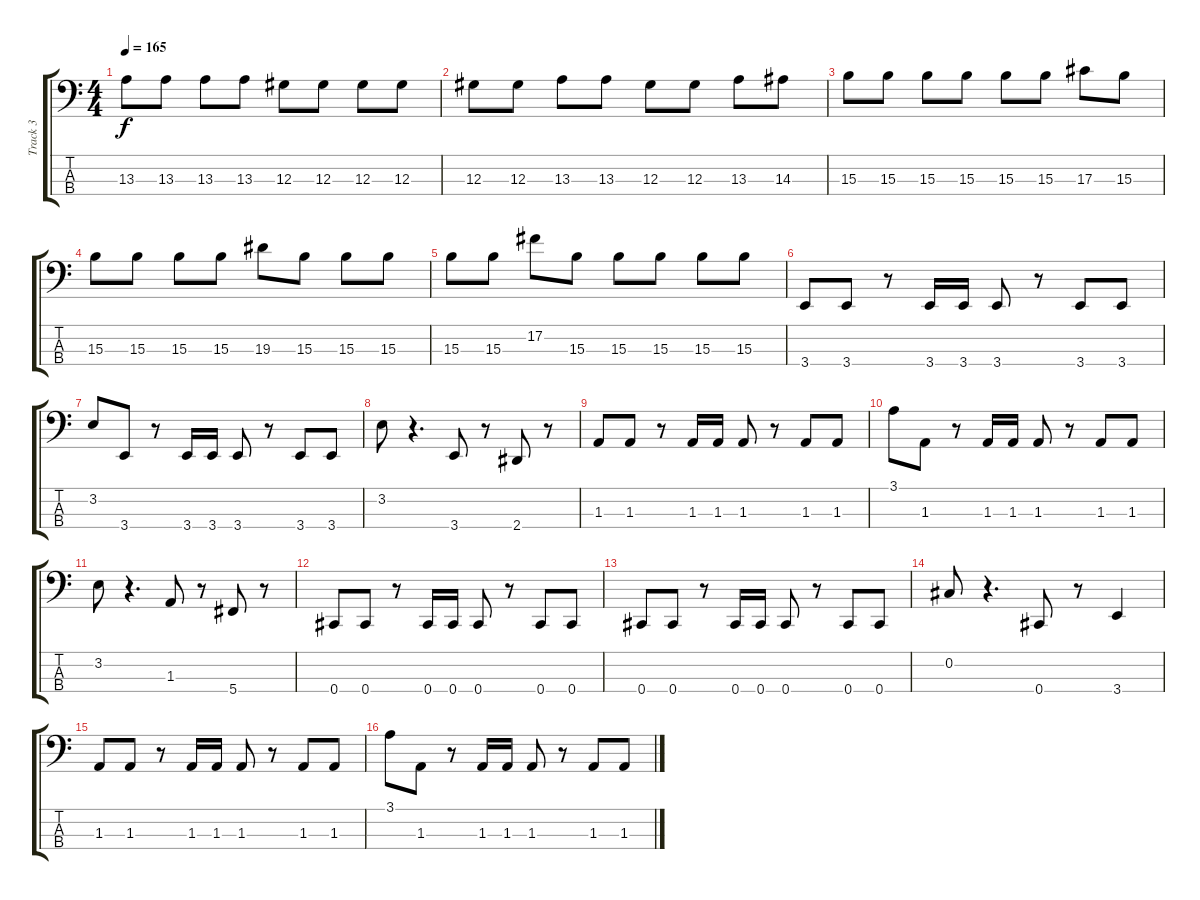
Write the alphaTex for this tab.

\track ("Track 3" "Track 3") {instrument electricbassfinger}
\staff {score tabs}
\tuning (Gb2 Db2 Ab1 Db1) {hide}
\ts (4 4)
\tempo 165
\clef f4
\ks c
13.3.8{dy f} 13.3.8 13.3.8 13.3.8 12.3.8 12.3.8 12.3.8 12.3.8 |
12.3.8 12.3.8 13.3.8 13.3.8 12.3.8 12.3.8 13.3.8 14.3.8 |
15.3.8 15.3.8 15.3.8 15.3.8 15.3.8 15.3.8 17.3.8 15.3.8 |
15.3.8 15.3.8 15.3.8 15.3.8 19.3.8 15.3.8 15.3.8 15.3.8 |
15.3.8 15.3.8 17.2.8 15.3.8 15.3.8 15.3.8 15.3.8 15.3.8 |
3.4.8 3.4.8 r.8 3.4.16 3.4.16 3.4.8 r.8 3.4.8 3.4.8 |
3.2.8 3.4.8 r.8 3.4.16 3.4.16 3.4.8 r.8 3.4.8 3.4.8 |
3.2.8 r.4{d} 3.4.8 r.8 2.4.8 r.8 |
1.3.8 1.3.8 r.8 1.3.16 1.3.16 1.3.8 r.8 1.3.8 1.3.8 |
3.1.8 1.3.8 r.8 1.3.16 1.3.16 1.3.8 r.8 1.3.8 1.3.8 |
3.2.8 r.4{d} 1.3.8 r.8 5.4.8 r.8 |
0.4.8 0.4.8 r.8 0.4.16 0.4.16 0.4.8 r.8 0.4.8 0.4.8 |
0.4.8 0.4.8 r.8 0.4.16 0.4.16 0.4.8 r.8 0.4.8 0.4.8 |
0.2.8 r.4{d} 0.4.8 r.8 3.4.4 |
1.3.8 1.3.8 r.8 1.3.16 1.3.16 1.3.8 r.8 1.3.8 1.3.8 |
3.1.8 1.3.8 r.8 1.3.16 1.3.16 1.3.8 r.8 1.3.8 1.3.8
